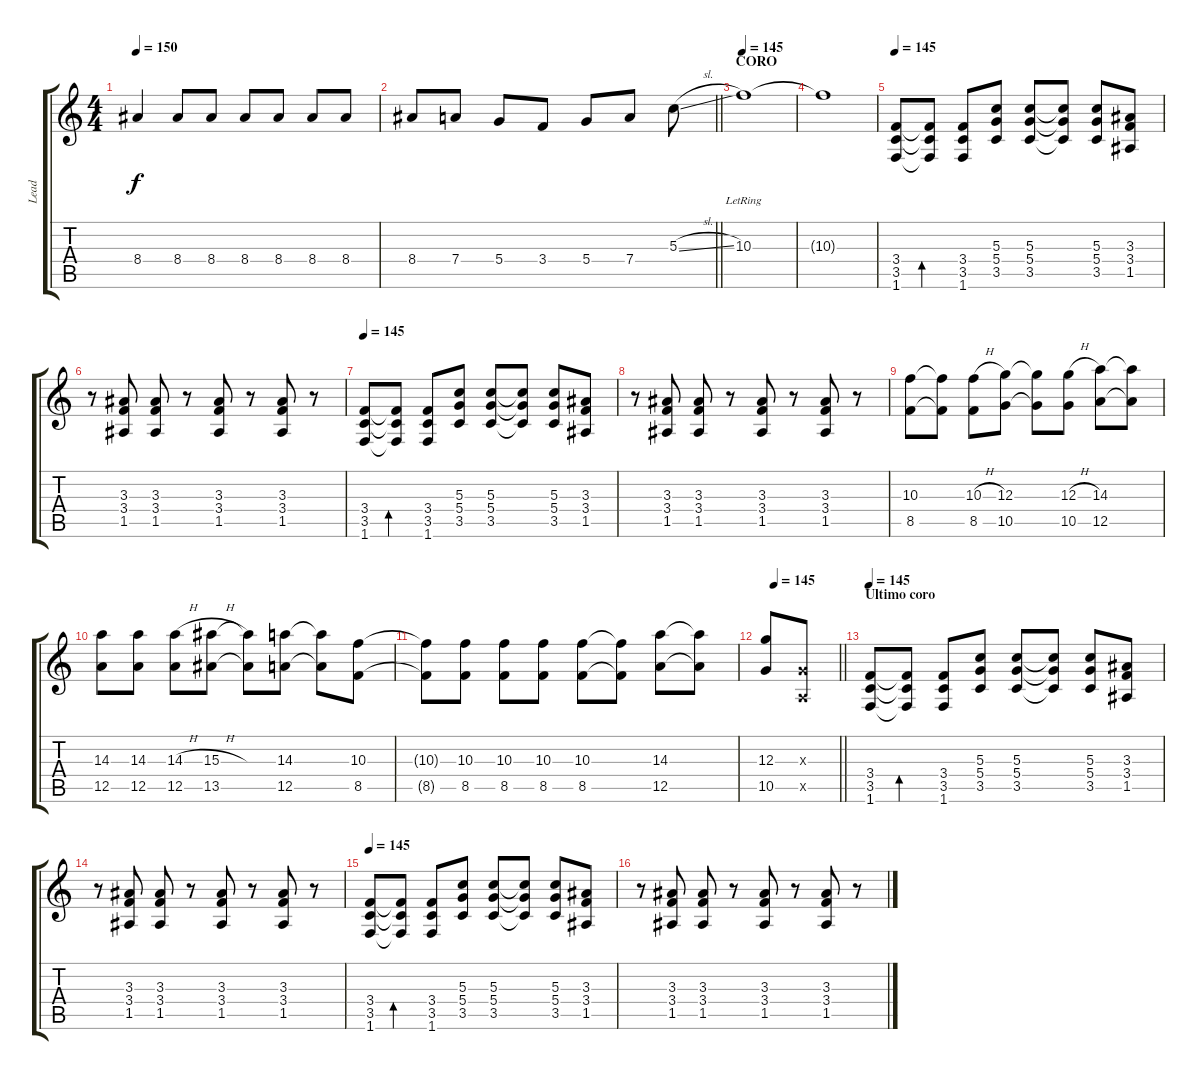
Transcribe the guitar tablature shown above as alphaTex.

\track ("Lead" "Lead") {instrument distortionguitar}
\staff {score tabs}
\tuning (E4 B3 G3 D3 A2 E2) {hide}
\ts (4 4)
\tempo 150
\clef g2
\ks c
8.4.4{dy f} 8.4.8 8.4.8 8.4.8 8.4.8 8.4.8 8.4.8 |
\barLineRight lightlight
8.4.8 7.4.8 5.4.8 3.4.8 5.4.8 7.4.8 5.3{sl}.8 |
\section ("" "CORO")
\tempo 145
10.3{lr}.1 |
10.3{t}.1 |
\tempo 145
(3.4 3.5 1.6).8 (3.4{t} 3.5{t} 1.6{t}).8{bd 60} (3.4 3.5 1.6).8 (5.3 5.4 3.5).8 (5.3 5.4 3.5).8 (5.3{t} 5.4{t} 3.5{t}).8 (5.3 5.4 3.5).8 (3.3 3.4 1.5).8 |
r.8 (3.3 3.4 1.5).8 (3.3 3.4 1.5).8 r.8 (3.3 3.4 1.5).8 r.8 (3.3 3.4 1.5).8 r.8 |
\tempo 145
(3.4 3.5 1.6).8 (3.4{t} 3.5{t} 1.6{t}).8{bd 60} (3.4 3.5 1.6).8 (5.3 5.4 3.5).8 (5.3 5.4 3.5).8 (5.3{t} 5.4{t} 3.5{t}).8 (5.3 5.4 3.5).8 (3.3 3.4 1.5).8 |
r.8 (3.3 3.4 1.5).8 (3.3 3.4 1.5).8 r.8 (3.3 3.4 1.5).8 r.8 (3.3 3.4 1.5).8 r.8 |
(10.3 8.5).8 (10.3{t} 8.5{t}).8 (10.3{h} 8.5).8 (12.3 10.5).8 (12.3{t} 10.5{t}).8 (12.3{h} 10.5).8 (14.3 12.5).8 (14.3{t} 12.5{t}).8 |
(14.3 12.5).8 (14.3 12.5).8 (14.3{h} 12.5).8 (15.3{h} 13.5).8 (15.3{t} 13.5{t}).8 (14.3 12.5).8 (14.3{t} 12.5{t}).8 (10.3 8.5).8 |
(10.3{t} 8.5{t}).8 (10.3 8.5).8 (10.3 8.5).8 (10.3 8.5).8 (10.3 8.5).8 (10.3{t} 8.5{t}).8 (14.3 12.5).8 (14.3{t} 12.5{t}).8 |
\tempo (145 0.125)
\barLineRight lightlight
(12.3 10.5).8 (0.3{x} 0.5{x}).8 |
\section ("" "Ultimo coro")
\tempo 145
(3.4 3.5 1.6).8{volume 16 balance 8} (3.4{t} 3.5{t} 1.6{t}).8{bd 60} (3.4 3.5 1.6).8 (5.3 5.4 3.5).8 (5.3 5.4 3.5).8 (5.3{t} 5.4{t} 3.5{t}).8 (5.3 5.4 3.5).8 (3.3 3.4 1.5).8 |
r.8 (3.3 3.4 1.5).8 (3.3 3.4 1.5).8 r.8 (3.3 3.4 1.5).8 r.8 (3.3 3.4 1.5).8 r.8 |
\tempo 145
(3.4 3.5 1.6).8{volume 16 balance 8} (3.4{t} 3.5{t} 1.6{t}).8{bd 60} (3.4 3.5 1.6).8 (5.3 5.4 3.5).8 (5.3 5.4 3.5).8 (5.3{t} 5.4{t} 3.5{t}).8 (5.3 5.4 3.5).8 (3.3 3.4 1.5).8 |
r.8 (3.3 3.4 1.5).8 (3.3 3.4 1.5).8 r.8 (3.3 3.4 1.5).8 r.8 (3.3 3.4 1.5).8 r.8
